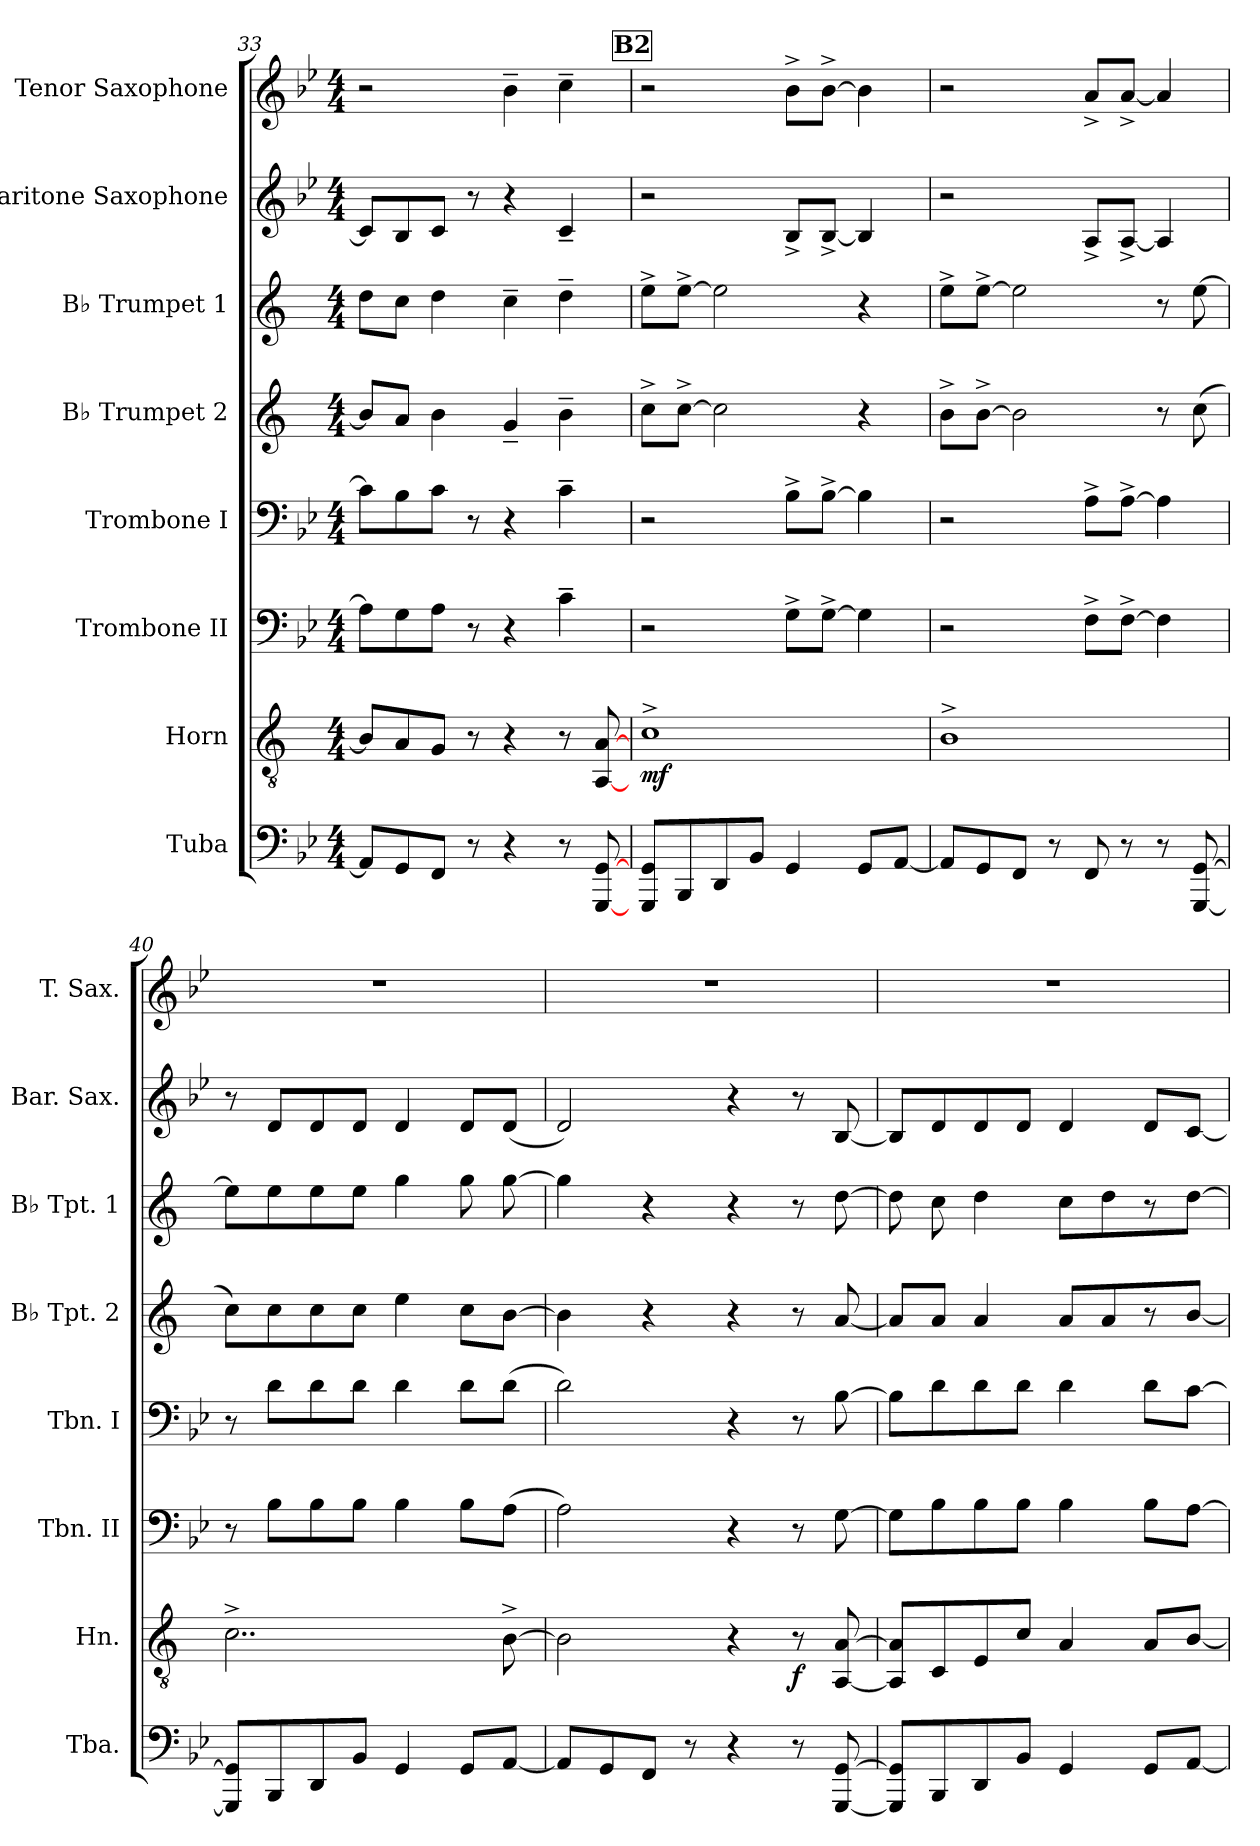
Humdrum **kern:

**kern	**kern	**dynam	**kern	**kern	**kern	**kern	**kern	**kern
*part8	*part7	*part7	*part6	*part5	*part4	*part3	*part2	*part1
*staff8	*staff7	*staff7	*staff6	*staff5	*staff4	*staff3	*staff2	*staff1
*I"Tuba	*I"Horn	*	*I"Trombone II	*I"Trombone I	*I"B♭ Trumpet 2	*I"B♭ Trumpet 1	*I"Baritone Saxophone	*I"Tenor Saxophone
*I'Tba.	*I'Hn.	*	*I'Tbn. II	*I'Tbn. I	*I'B♭ Tpt. 2	*I'B♭ Tpt. 1	*I'Bar. Sax.	*I'T. Sax.
*clefF4	*clefGv2	*	*clefF4	*clefF4	*clefG2	*clefG2	*clefG2	*clefG2
*	*ITrd1c2	*	*	*	*ITrd1c2	*ITrd1c2	*ITrd12c21	*ITrd8c14
*k[b-e-]	*k[b-e-]	*	*k[b-e-]	*k[b-e-]	*k[b-e-]	*k[b-e-]	*k[b-e-]	*k[b-e-]
*M4/4	*M4/4	*	*M4/4	*M4/4	*M4/4	*M4/4	*M4/4	*M4/4
=33	=33	=33	=33	=33	=33	=33	=33	=33
8AAL]	8AL]	.	8AL]	8cL]	8aL]	8ccL	8CL]	2r
8GG	8G	.	8G	8B-	8gJ	8b-J	8BB-	.
8FFJ	8FJ	.	8AJ	8cJ	4a	4cc	8CJ	.
8r	8r	.	8r	8r	.	.	8r	.
4r	4r	.	4r	4r	4f~	4b-~	4r	4B-~
8r	8r	.	4c~	4c~	4a~	4cc~	4C~	4c~
[8GGG [8GG	[8GG [8G	.	.	.	.	.	.	.
!!LO:REH:place=s1:a:B:fs=14:t=B2
=38	=38	=38	=38	=38	=38	=38	=38	=38
!	!	!LO:DY:b	!	!	!	!	!	!
8GGG 8GGL	1B-^	mf	2r	2r	8b-^L	8dd^L	2r	2r
8BBB-	.	.	.	.	[8b-^J	[8dd^J	.	.
8DD	.	.	.	.	2b-]	2dd]	.	.
8BB-J	.	.	.	.	.	.	.	.
4GG	.	.	8G^L	8B-^L	.	.	8BB-^L	8B-^L
.	.	.	[8G^J	[8B-^J	.	.	[8BB-^J	[8B-^J
8GGL	.	.	4G]	4B-]	4r	4r	4BB-]	4B-]
[8AAJ	.	.	.	.	.	.	.	.
=39	=39	=39	=39	=39	=39	=39	=39	=39
8AAL]	1A^	.	2r	2r	8a^L	8dd^L	2r	2r
8GG	.	.	.	.	[8a^J	[8dd^J	.	.
8FFJ	.	.	.	.	2a]	2dd]	.	.
8r	.	.	.	.	.	.	.	.
8FF	.	.	8F^L	8A^L	.	.	8AA^L	8A^L
8r	.	.	[8F^J	[8A^J	.	.	[8AA^J	[8A^J
8r	.	.	4F]	4A]	8r	8r	4AA]	4A]
[8GGG [8GG	.	.	.	.	(>8b-	[8dd	.	.
=40	=40	=40	=40	=40	=40	=40	=40	=40
8GGG] 8GG]L	2..B-^	.	8r	8r	8b-L)	8ddL]	8r	1r
8BBB-	.	.	8B-L	8dL	8b-	8dd	8DL	.
8DD	.	.	8B-	8d	8b-	8dd	8D	.
8BB-J	.	.	8B-J	8dJ	8b-J	8ddJ	8DJ	.
4GG	.	.	4B-	4d	4dd	4ff	4D	.
8GGL	.	.	8B-L	8dL	8b-L	8ff	8DL	.
[8AAJ	[8A^	.	(>8AJ	(>8dJ	[8aJ	[8ff	(>8DJ	.
=41	=41	=41	=41	=41	=41	=41	=41	=41
8AAL]	2A]	.	2A)	2d)	4a]	4ff]	2D)	1r
8GG	.	.	.	.	.	.	.	.
8FFJ	.	.	.	.	4r	4r	.	.
8r	.	.	.	.	.	.	.	.
4r	4r	.	4r	4r	4r	4r	4r	.
!	!	!LO:DY:b	!	!	!	!	!	!
8r	8r	f	8r	8r	8r	8r	8r	.
[8GGG [8GG	[8GG [8G	.	[8G	[8B-	[8g	[8cc	[8BB-	.
=42	=42	=42	=42	=42	=42	=42	=42	=42
8GGG] 8GG]L	8GG] 8G]L	.	8GL]	8B-L]	8gL]	8cc]	8BB-L]	1r
8BBB-	8BB-	.	8B-	8d	8gJ	8b-	8D	.
8DD	8D	.	8B-	8d	4g	4cc	8D	.
8BB-J	8B-J	.	8B-J	8dJ	.	.	8DJ	.
4GG	4G	.	4B-	4d	8gL	8b-L	4D	.
.	.	.	.	.	8g	8cc	.	.
8GGL	8GL	.	8B-L	8dL	8r	8r	8DL	.
[8AAJ	[8AJ	.	[8AJ	[8cJ	[8aJ	[8ccJ	[8CJ	.
=	=	=	=	=	=	=	=	=
*-	*-	*-	*-	*-	*-	*-	*-	*-
